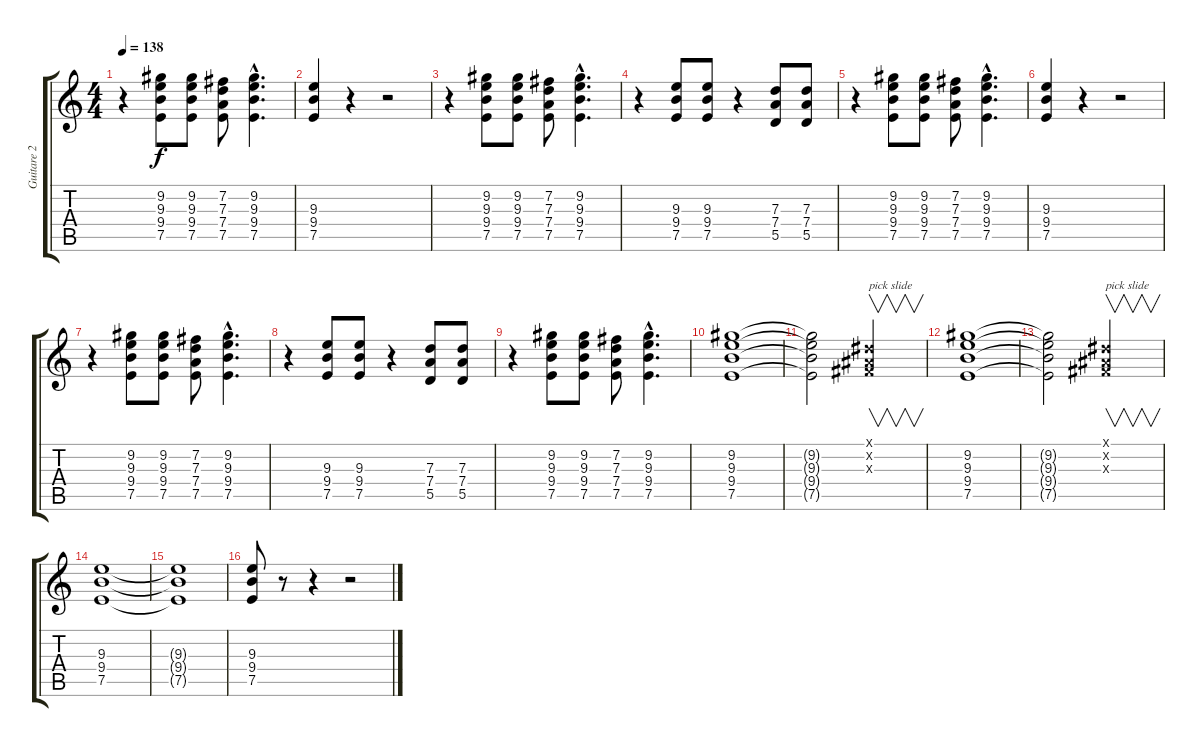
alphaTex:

\track ("Guitare 2" "Guitare 2") {instrument distortionguitar}
\staff {score tabs}
\tuning (E4 B3 G3 D3 A2 E2) {hide}
\ts (4 4)
\tempo 138
\clef g2
\ks c
r.4{dy f} (9.2 9.3 9.4 7.5).8 (9.2 9.3 9.4 7.5).8 (7.2 7.3 7.4 7.5).8 (9.2{hac} 9.3{hac} 9.4{hac} 7.5{hac}).4{d} |
(9.3 9.4 7.5).4 r.4 r.2 |
r.4 (9.2 9.3 9.4 7.5).8 (9.2 9.3 9.4 7.5).8 (7.2 7.3 7.4 7.5).8 (9.2{hac} 9.3{hac} 9.4{hac} 7.5{hac}).4{d} |
r.4 (9.3 9.4 7.5).8 (9.3 9.4 7.5).8 r.4 (7.3 7.4 5.5).8 (7.3 7.4 5.5).8 |
r.4 (9.2 9.3 9.4 7.5).8 (9.2 9.3 9.4 7.5).8 (7.2 7.3 7.4 7.5).8 (9.2{hac} 9.3{hac} 9.4{hac} 7.5{hac}).4{d} |
(9.3 9.4 7.5).4 r.4 r.2 |
r.4 (9.2 9.3 9.4 7.5).8 (9.2 9.3 9.4 7.5).8 (7.2 7.3 7.4 7.5).8 (9.2{hac} 9.3{hac} 9.4{hac} 7.5{hac}).4{d} |
r.4 (9.3 9.4 7.5).8 (9.3 9.4 7.5).8 r.4 (7.3 7.4 5.5).8 (7.3 7.4 5.5).8 |
r.4 (9.2 9.3 9.4 7.5).8 (9.2 9.3 9.4 7.5).8 (7.2 7.3 7.4 7.5).8 (9.2{hac} 9.3{hac} 9.4{hac} 7.5{hac}).4{d} |
(9.2 9.3 9.4 7.5).1 |
(9.2{t} 9.3{t} 9.4{t} 7.5{t}).2 (-1.1{x} -1.2{x} -1.3{x}).2{v txt "pick slide"} |
(9.2 9.3 9.4 7.5).1 |
(9.2{t} 9.3{t} 9.4{t} 7.5{t}).2 (-1.1{x} -1.2{x} -1.3{x}).2{v txt "pick slide"} |
(9.3 9.4 7.5).1 |
(9.3{t} 9.4{t} 7.5{t}).1 |
(9.3 9.4 7.5).8 r.8 r.4 r.2
